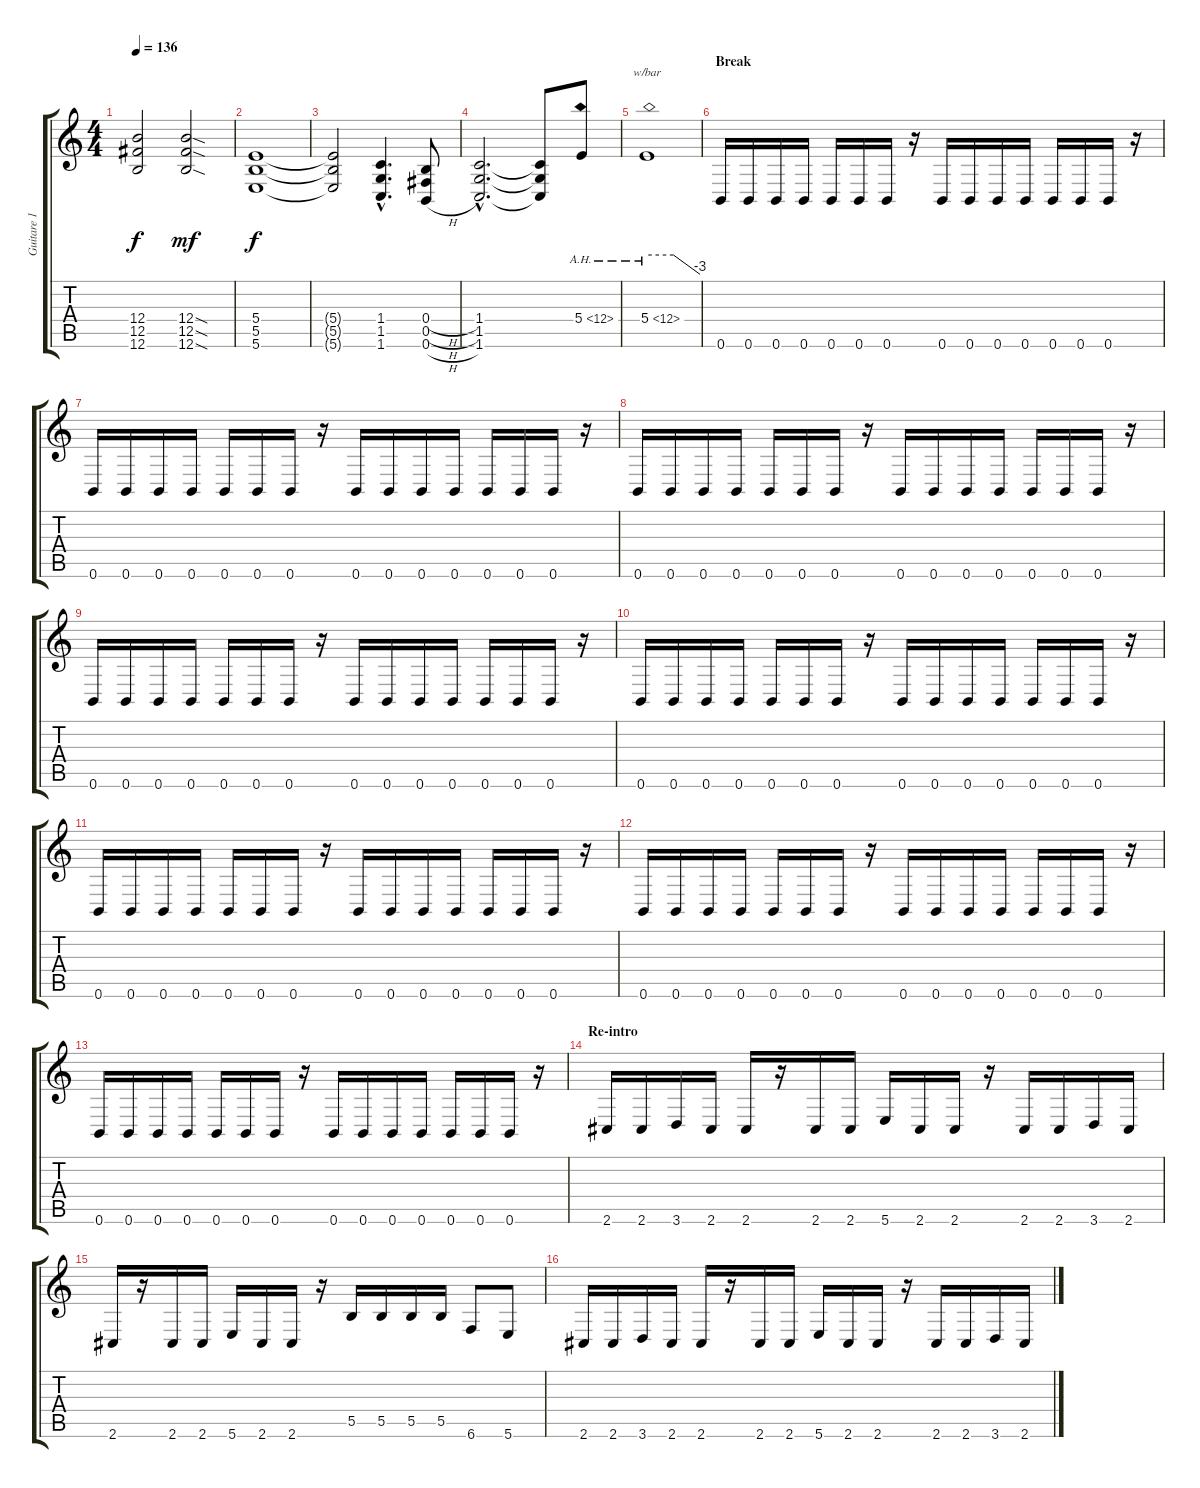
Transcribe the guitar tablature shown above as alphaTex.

\track ("Guitare 1" "Guitare 1") {instrument distortionguitar}
\staff {score tabs}
\tuning (Db4 Ab3 E3 B2 Gb2 B1) {hide}
\ts (4 4)
\tempo 136
\clef g2
\ks c
(12.4{t} 12.5{t} 12.6{t}).2{dy f} (12.4{sod} 12.5{sod} 12.6{sod}).2{dy mf} |
(5.4 5.5 5.6).1{dy f} |
(5.4{t} 5.5{t} 5.6{t}).2 (1.4{hac} 1.5{hac} 1.6{hac}).4{d} (0.4{h} 0.5{h} 0.6{h}).8 |
(1.4{hac} 1.5{hac} 1.6{hac}).2{d} (1.4{t} 1.5{t} 1.6{t}).8 5.4{ah 7}.8 |
5.4{ah 7}.1{tbe (custom default 0 0 30 0 60 -12)} |
\section ("" "Break")
0.6.16 0.6.16 0.6.16 0.6.16 0.6.16 0.6.16 0.6.16 r.16 0.6.16 0.6.16 0.6.16 0.6.16 0.6.16 0.6.16 0.6.16 r.16 |
0.6.16 0.6.16 0.6.16 0.6.16 0.6.16 0.6.16 0.6.16 r.16 0.6.16 0.6.16 0.6.16 0.6.16 0.6.16 0.6.16 0.6.16 r.16 |
0.6.16 0.6.16 0.6.16 0.6.16 0.6.16 0.6.16 0.6.16 r.16 0.6.16 0.6.16 0.6.16 0.6.16 0.6.16 0.6.16 0.6.16 r.16 |
0.6.16 0.6.16 0.6.16 0.6.16 0.6.16 0.6.16 0.6.16 r.16 0.6.16 0.6.16 0.6.16 0.6.16 0.6.16 0.6.16 0.6.16 r.16 |
0.6.16 0.6.16 0.6.16 0.6.16 0.6.16 0.6.16 0.6.16 r.16 0.6.16 0.6.16 0.6.16 0.6.16 0.6.16 0.6.16 0.6.16 r.16 |
0.6.16 0.6.16 0.6.16 0.6.16 0.6.16 0.6.16 0.6.16 r.16 0.6.16 0.6.16 0.6.16 0.6.16 0.6.16 0.6.16 0.6.16 r.16 |
0.6.16 0.6.16 0.6.16 0.6.16 0.6.16 0.6.16 0.6.16 r.16 0.6.16 0.6.16 0.6.16 0.6.16 0.6.16 0.6.16 0.6.16 r.16 |
0.6.16 0.6.16 0.6.16 0.6.16 0.6.16 0.6.16 0.6.16 r.16 0.6.16 0.6.16 0.6.16 0.6.16 0.6.16 0.6.16 0.6.16 r.16 |
\section ("" "Re-intro")
2.6.16 2.6.16 3.6.16 2.6.16 2.6.16 r.16 2.6.16 2.6.16 5.6.16 2.6.16 2.6.16 r.16 2.6.16 2.6.16 3.6.16 2.6.16 |
2.6.16 r.16 2.6.16 2.6.16 5.6.16 2.6.16 2.6.16 r.16 5.5.16 5.5.16 5.5.16 5.5.16 6.6.8 5.6.8 |
2.6.16 2.6.16 3.6.16 2.6.16 2.6.16 r.16 2.6.16 2.6.16 5.6.16 2.6.16 2.6.16 r.16 2.6.16 2.6.16 3.6.16 2.6.16
